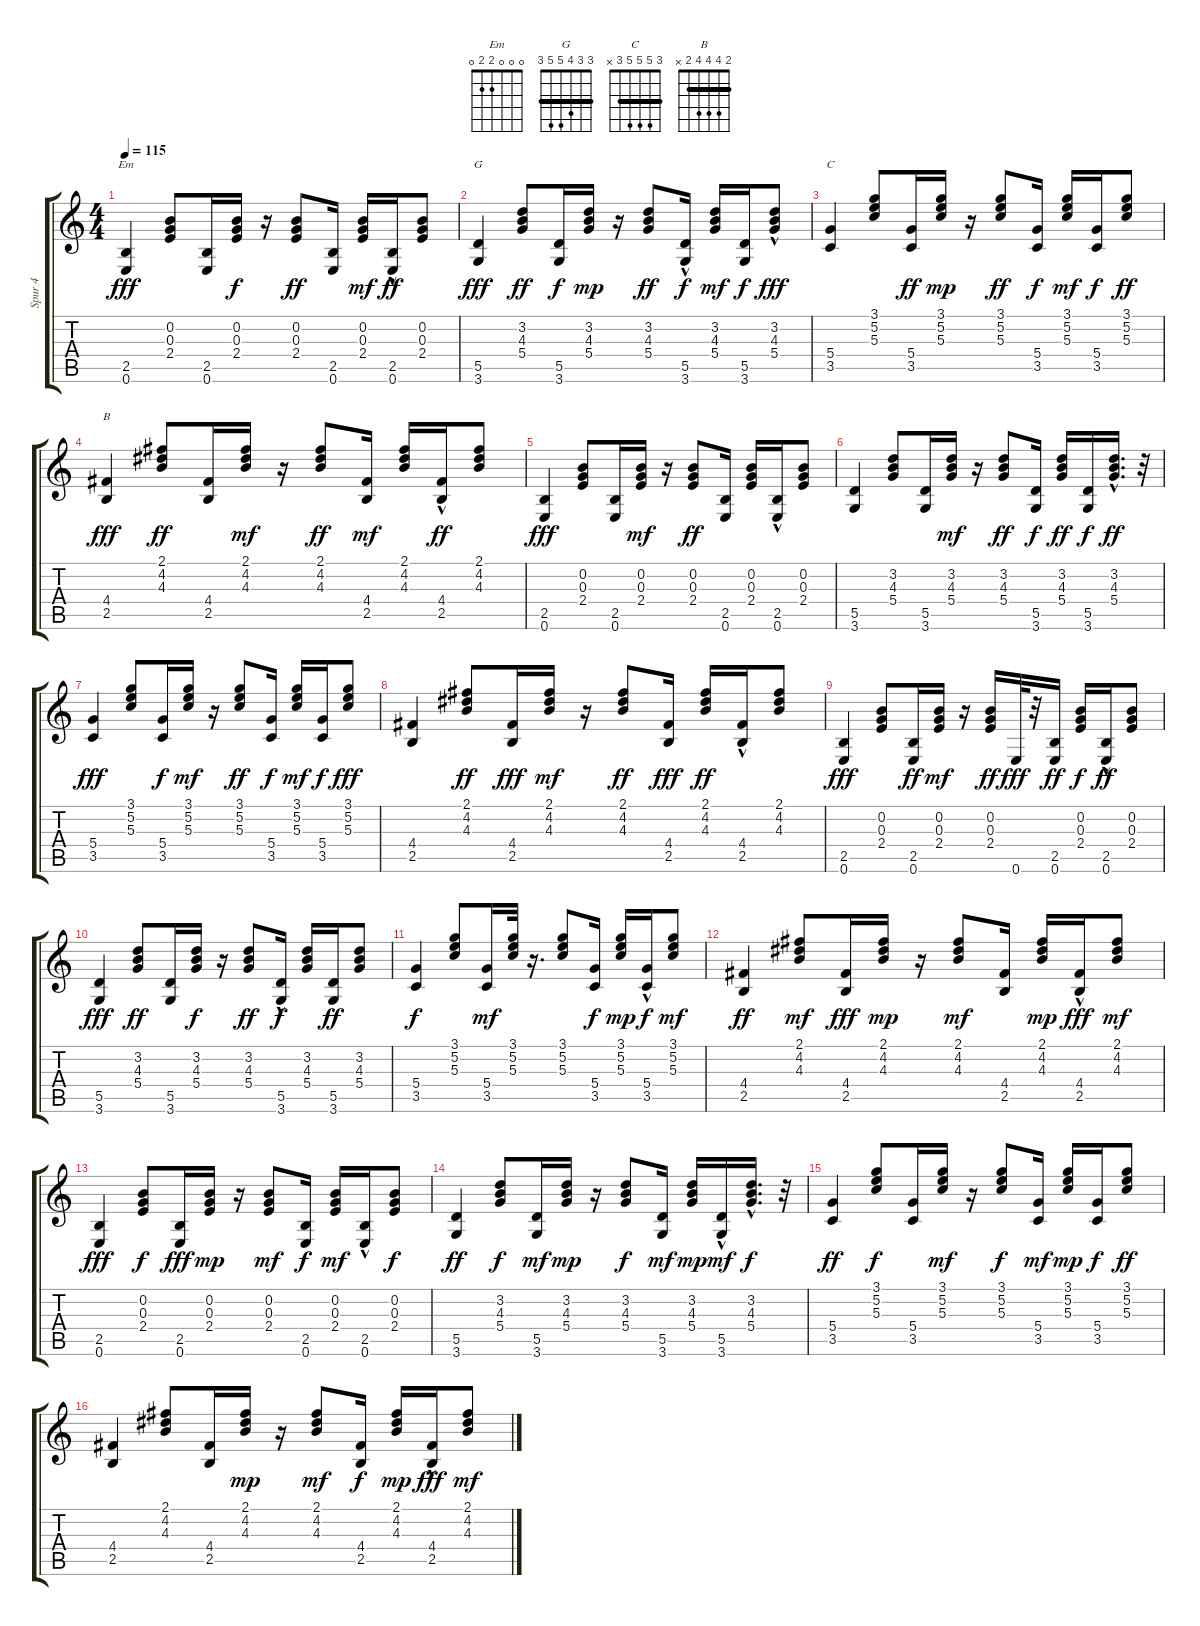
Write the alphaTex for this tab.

\track ("Spur 4" "Spur 4") {instrument acousticguitarsteel}
\staff {score tabs}
\tuning (E4 B3 G3 D3 A2 E2) {hide}
\chord ("Em" 0 0 0 2 2 0)
\chord ("G" 3 3 4 5 5 3) {barre 3}
\chord ("C" 3 5 5 5 3 x) {barre 3}
\chord ("B" 2 4 4 4 2 x) {barre 2}
\ts (4 4)
\tempo 115
\clef g2
\ks c
(2.5 0.6).4{ch "Em" dy fff} (0.2 0.3 2.4).8 (2.5 0.6).16 (0.2 0.3 2.4).16{dy f} r.16 (0.2 0.3 2.4).8{dy ff} (2.5 0.6).16 (0.2 0.3 2.4).16{dy mf} (2.5{hac} 0.6{hac}).16{dy ff} (0.2 0.3 2.4).8 |
(5.5 3.6).4{ch "G" dy fff} (3.2 4.3 5.4).8{dy ff} (5.5 3.6).16{dy f} (3.2 4.3 5.4).16{dy mp} r.16 (3.2 4.3 5.4).8{dy ff} (5.5 3.6{hac}).16{dy f} (3.2 4.3 5.4).16{dy mf} (5.5 3.6).16{dy f} (3.2 4.3{hac} 5.4{hac}).8{dy fff} |
(5.4 3.5).4{ch "C"} (3.1 5.2 5.3).8 (5.4 3.5).16{dy ff} (3.1 5.2 5.3).16{dy mp} r.16 (3.1 5.2 5.3).8{dy ff} (5.4 3.5).16{dy f} (3.1 5.2 5.3).16{dy mf} (5.4 3.5).16{dy f} (3.1 5.2 5.3).8{dy ff} |
(4.4 2.5).4{ch "B" dy fff} (2.1 4.2 4.3).8{dy ff} (4.4 2.5).16 (2.1 4.2 4.3).16{dy mf} r.16 (2.1 4.2 4.3).8{dy ff} (4.4 2.5).16{dy mf} (2.1 4.2 4.3).16 (4.4{hac} 2.5{hac}).16{dy ff} (2.1 4.2 4.3).8 |
(2.5 0.6).4{dy fff} (0.2 0.3 2.4).8 (2.5 0.6).16 (0.2 0.3 2.4).16{dy mf} r.16 (0.2 0.3 2.4).8{dy ff} (2.5 0.6).16 (0.2 0.3 2.4).16 (2.5{hac} 0.6{hac}).16 (0.2 0.3 2.4).8 |
(5.5 3.6).4 (3.2 4.3 5.4).8 (5.5 3.6).16 (3.2 4.3 5.4).16{dy mf} r.16 (3.2 4.3 5.4).8{dy ff} (5.5 3.6).16{dy f} (3.2 4.3 5.4).16{dy ff} (5.5 3.6).16{dy f} (3.2{hac} 4.3{hac} 5.4{hac}).16{d dy ff} r.32 |
(5.4 3.5).4{dy fff} (3.1 5.2 5.3).8 (5.4 3.5).16{dy f} (3.1 5.2 5.3).16{dy mf} r.16 (3.1 5.2 5.3).8{dy ff} (5.4 3.5).16{dy f} (3.1 5.2 5.3).16{dy mf} (5.4 3.5).16{dy f} (3.1 5.2 5.3).8{dy fff} |
(4.4 2.5).4 (2.1 4.2 4.3).8{dy ff} (4.4 2.5).16{dy fff} (2.1 4.2 4.3).16{dy mf} r.16 (2.1 4.2 4.3).8{dy ff} (4.4 2.5).16{dy fff} (2.1 4.2 4.3).16{dy ff} (4.4{hac} 2.5{hac}).16 (2.1 4.2 4.3).8 |
(2.5 0.6).4{dy fff} (0.2 0.3 2.4).8 (2.5 0.6).16{dy ff} (0.2 0.3 2.4).16{dy mf} r.16 (0.2 0.3 2.4).16{dy ff} 0.6.32{dy fff} r.32 (2.5 0.6).16{dy ff} (0.2 0.3 2.4).16{dy f} (2.5{hac} 0.6{hac}).16{dy ff} (0.2 0.3 2.4).8 |
(5.5 3.6).4{dy fff} (3.2 4.3 5.4).8{dy ff} (5.5 3.6).16 (3.2 4.3 5.4).16{dy f} r.16 (3.2 4.3 5.4).8{dy ff} (5.5 3.6{hac}).16{dy f} (3.2 4.3 5.4).16 (5.5 3.6).16{dy ff} (3.2 4.3 5.4).8 |
(5.4 3.5).4{dy f volume 15 instrument acousticguitarsteel} (3.1 5.2 5.3).8 (5.4 3.5).16{dy mf} (3.1 5.2 5.3).32 r.16{d} (3.1 5.2 5.3).8 (5.4 3.5).16{dy f} (3.1 5.2 5.3).16{dy mp} (5.4 3.5{hac}).16{dy f} (3.1 5.2 5.3).8{dy mf} |
(4.4 2.5).4{dy ff} (2.1 4.2 4.3).8{dy mf} (4.4 2.5).16{dy fff} (2.1 4.2 4.3).16{dy mp} r.16 (2.1 4.2 4.3).8{dy mf} (4.4 2.5).16 (2.1 4.2 4.3).16{dy mp} (4.4 2.5{hac}).16{dy fff} (2.1 4.2 4.3).8{dy mf} |
(2.5 0.6).4{dy fff} (0.2 0.3 2.4).8{dy f} (2.5 0.6).16{dy fff} (0.2 0.3 2.4).16{dy mp} r.16 (0.2 0.3 2.4).8{dy mf} (2.5 0.6).16{dy f} (0.2 0.3 2.4).16{dy mf} (2.5{hac} 0.6{hac}).16 (0.2 0.3 2.4).8{dy f} |
(5.5 3.6).4{dy ff} (3.2 4.3 5.4).8{dy f} (5.5 3.6).16{dy mf} (3.2 4.3 5.4).16{dy mp} r.16 (3.2 4.3 5.4).8{dy f} (5.5 3.6).16{dy mf} (3.2 4.3 5.4).16{dy mp} (5.5 3.6{hac}).16{dy mf} (3.2{hac} 4.3{hac} 5.4{hac}).16{d dy f} r.32 |
(5.4 3.5).4{dy ff} (3.1 5.2 5.3).8{dy f} (5.4 3.5).16 (3.1 5.2 5.3).16{dy mf} r.16 (3.1 5.2 5.3).8{dy f} (5.4 3.5).16{dy mf} (3.1 5.2 5.3).16{dy mp} (5.4 3.5).16{dy f} (3.1 5.2 5.3).8{dy ff} |
(4.4 2.5).4 (2.1 4.2 4.3).8 (4.4 2.5).16 (2.1 4.2 4.3).16{dy mp} r.16 (2.1 4.2 4.3).8{dy mf} (4.4 2.5).16{dy f} (2.1 4.2 4.3).16{dy mp} (4.4{hac} 2.5{hac}).16{dy fff} (2.1 4.2 4.3).8{dy mf}
